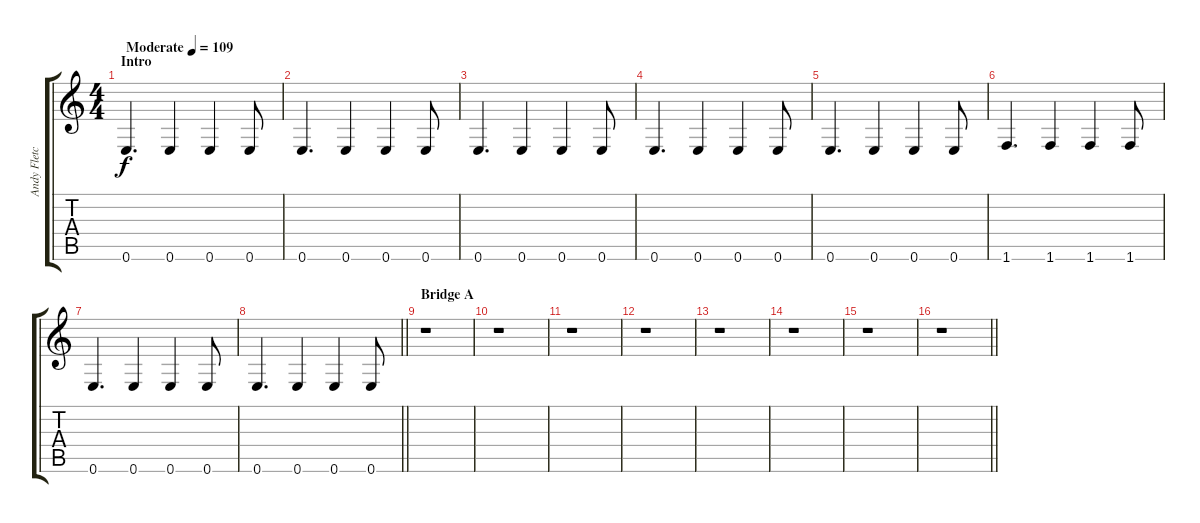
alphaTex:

\track ("Andy Fletcher - Synth II" "Andy Fletc") {instrument overdrivenguitar}
\staff {score tabs}
\tuning (E4 B3 G3 D3 A2 E2) {hide}
\ts (4 4)
\section ("" "Intro")
\tempo (109 "Moderate")
\clef g2
\ks c
0.6.4{d dy f instrument overdrivenguitar} 0.6.4 0.6.4 0.6.8 |
0.6.4{d} 0.6.4 0.6.4 0.6.8 |
0.6.4{d} 0.6.4 0.6.4 0.6.8 |
0.6.4{d} 0.6.4 0.6.4 0.6.8 |
0.6.4{d} 0.6.4 0.6.4 0.6.8 |
1.6.4{d} 1.6.4 1.6.4 1.6.8 |
0.6.4{d} 0.6.4 0.6.4 0.6.8 |
\barLineRight lightlight
0.6.4{d} 0.6.4 0.6.4 0.6.8 |
\section ("" "Bridge A")
r.1 |
r.1 |
r.1 |
r.1 |
r.1 |
r.1 |
r.1 |
\barLineRight lightlight
r.1
